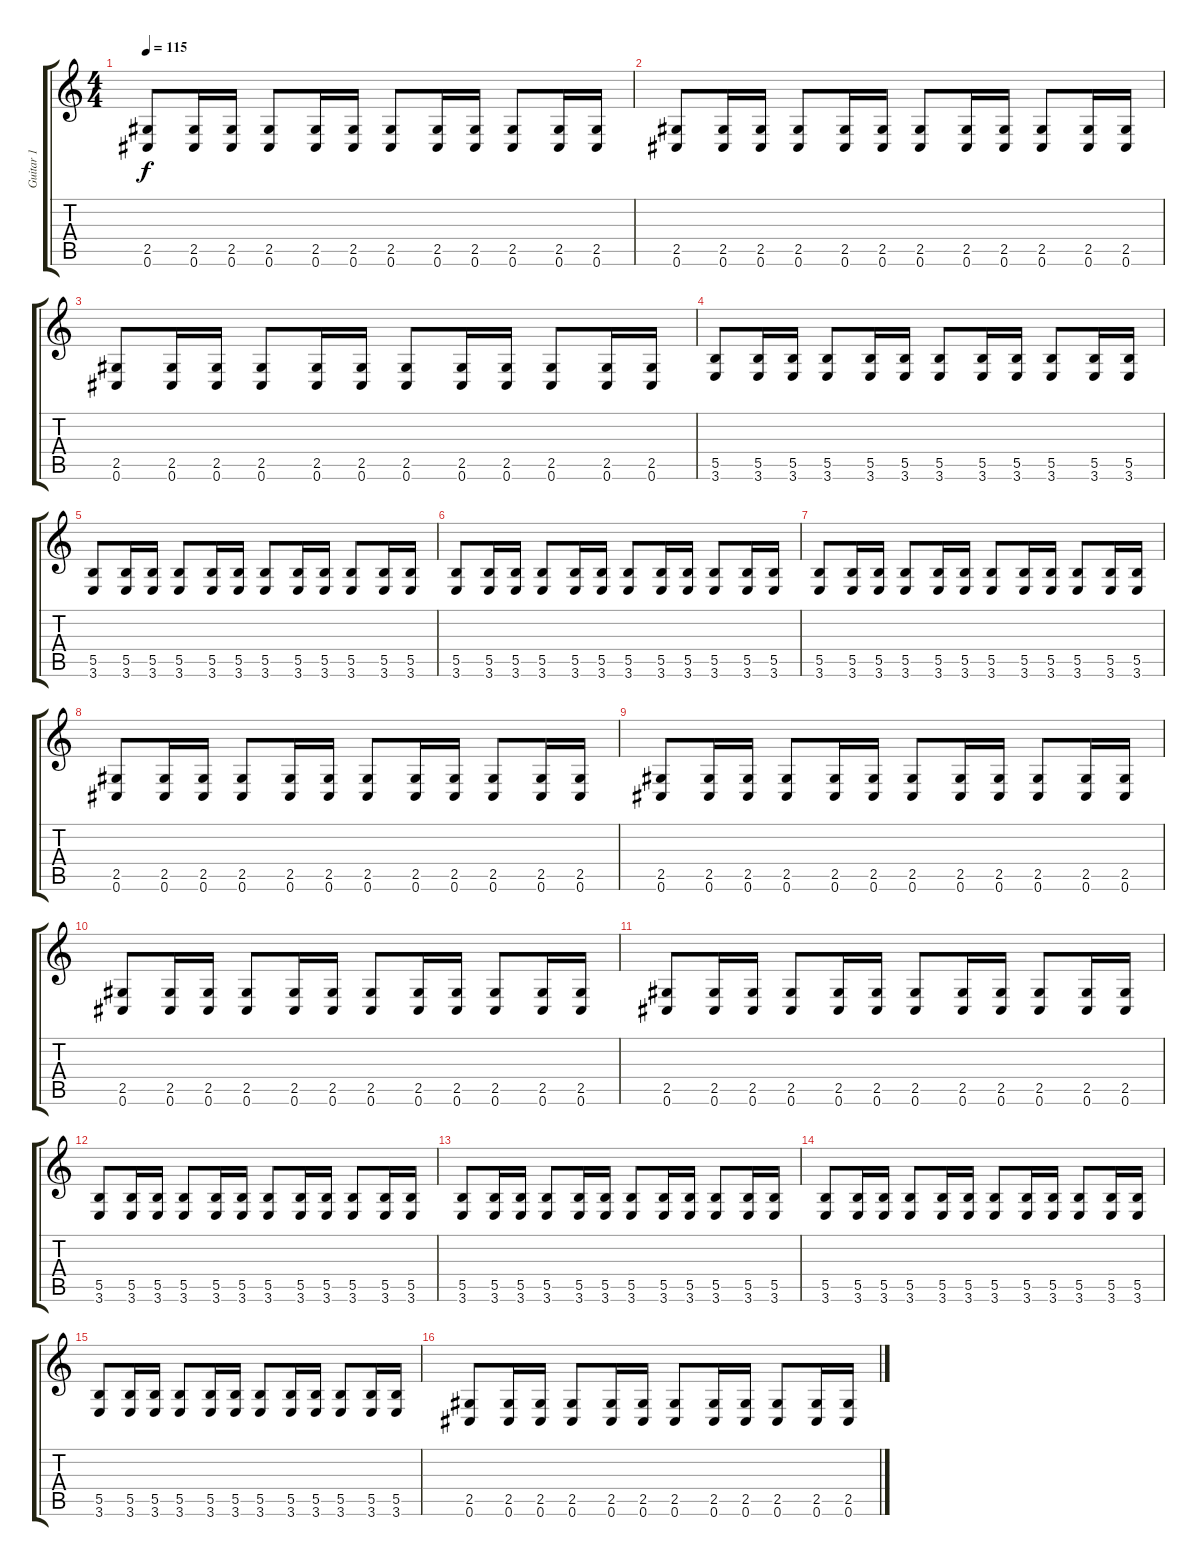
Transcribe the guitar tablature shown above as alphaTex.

\track ("Guitar 1" "Guitar 1") {instrument distortionguitar}
\staff {score tabs}
\tuning (Db4 Ab3 E3 B2 Gb2 Db2) {hide}
\ts (4 4)
\tempo 115
\clef g2
\ks c
(2.5 0.6).8{dy f} (2.5 0.6).16 (2.5 0.6).16 (2.5 0.6).8 (2.5 0.6).16 (2.5 0.6).16 (2.5 0.6).8 (2.5 0.6).16 (2.5 0.6).16 (2.5 0.6).8 (2.5 0.6).16 (2.5 0.6).16 |
(2.5 0.6).8 (2.5 0.6).16 (2.5 0.6).16 (2.5 0.6).8 (2.5 0.6).16 (2.5 0.6).16 (2.5 0.6).8 (2.5 0.6).16 (2.5 0.6).16 (2.5 0.6).8 (2.5 0.6).16 (2.5 0.6).16 |
(2.5 0.6).8 (2.5 0.6).16 (2.5 0.6).16 (2.5 0.6).8 (2.5 0.6).16 (2.5 0.6).16 (2.5 0.6).8 (2.5 0.6).16 (2.5 0.6).16 (2.5 0.6).8 (2.5 0.6).16 (2.5 0.6).16 |
(5.5 3.6).8 (5.5 3.6).16 (5.5 3.6).16 (5.5 3.6).8 (5.5 3.6).16 (5.5 3.6).16 (5.5 3.6).8 (5.5 3.6).16 (5.5 3.6).16 (5.5 3.6).8 (5.5 3.6).16 (5.5 3.6).16 |
(5.5 3.6).8 (5.5 3.6).16 (5.5 3.6).16 (5.5 3.6).8 (5.5 3.6).16 (5.5 3.6).16 (5.5 3.6).8 (5.5 3.6).16 (5.5 3.6).16 (5.5 3.6).8 (5.5 3.6).16 (5.5 3.6).16 |
(5.5 3.6).8 (5.5 3.6).16 (5.5 3.6).16 (5.5 3.6).8 (5.5 3.6).16 (5.5 3.6).16 (5.5 3.6).8 (5.5 3.6).16 (5.5 3.6).16 (5.5 3.6).8 (5.5 3.6).16 (5.5 3.6).16 |
(5.5 3.6).8 (5.5 3.6).16 (5.5 3.6).16 (5.5 3.6).8 (5.5 3.6).16 (5.5 3.6).16 (5.5 3.6).8 (5.5 3.6).16 (5.5 3.6).16 (5.5 3.6).8 (5.5 3.6).16 (5.5 3.6).16 |
(2.5 0.6).8 (2.5 0.6).16 (2.5 0.6).16 (2.5 0.6).8 (2.5 0.6).16 (2.5 0.6).16 (2.5 0.6).8 (2.5 0.6).16 (2.5 0.6).16 (2.5 0.6).8 (2.5 0.6).16 (2.5 0.6).16 |
(2.5 0.6).8 (2.5 0.6).16 (2.5 0.6).16 (2.5 0.6).8 (2.5 0.6).16 (2.5 0.6).16 (2.5 0.6).8 (2.5 0.6).16 (2.5 0.6).16 (2.5 0.6).8 (2.5 0.6).16 (2.5 0.6).16 |
(2.5 0.6).8 (2.5 0.6).16 (2.5 0.6).16 (2.5 0.6).8 (2.5 0.6).16 (2.5 0.6).16 (2.5 0.6).8 (2.5 0.6).16 (2.5 0.6).16 (2.5 0.6).8 (2.5 0.6).16 (2.5 0.6).16 |
(2.5 0.6).8 (2.5 0.6).16 (2.5 0.6).16 (2.5 0.6).8 (2.5 0.6).16 (2.5 0.6).16 (2.5 0.6).8 (2.5 0.6).16 (2.5 0.6).16 (2.5 0.6).8 (2.5 0.6).16 (2.5 0.6).16 |
(5.5 3.6).8 (5.5 3.6).16 (5.5 3.6).16 (5.5 3.6).8 (5.5 3.6).16 (5.5 3.6).16 (5.5 3.6).8 (5.5 3.6).16 (5.5 3.6).16 (5.5 3.6).8 (5.5 3.6).16 (5.5 3.6).16 |
(5.5 3.6).8 (5.5 3.6).16 (5.5 3.6).16 (5.5 3.6).8 (5.5 3.6).16 (5.5 3.6).16 (5.5 3.6).8 (5.5 3.6).16 (5.5 3.6).16 (5.5 3.6).8 (5.5 3.6).16 (5.5 3.6).16 |
(5.5 3.6).8 (5.5 3.6).16 (5.5 3.6).16 (5.5 3.6).8 (5.5 3.6).16 (5.5 3.6).16 (5.5 3.6).8 (5.5 3.6).16 (5.5 3.6).16 (5.5 3.6).8 (5.5 3.6).16 (5.5 3.6).16 |
(5.5 3.6).8 (5.5 3.6).16 (5.5 3.6).16 (5.5 3.6).8 (5.5 3.6).16 (5.5 3.6).16 (5.5 3.6).8 (5.5 3.6).16 (5.5 3.6).16 (5.5 3.6).8 (5.5 3.6).16 (5.5 3.6).16 |
(2.5 0.6).8 (2.5 0.6).16 (2.5 0.6).16 (2.5 0.6).8 (2.5 0.6).16 (2.5 0.6).16 (2.5 0.6).8 (2.5 0.6).16 (2.5 0.6).16 (2.5 0.6).8 (2.5 0.6).16 (2.5 0.6).16
